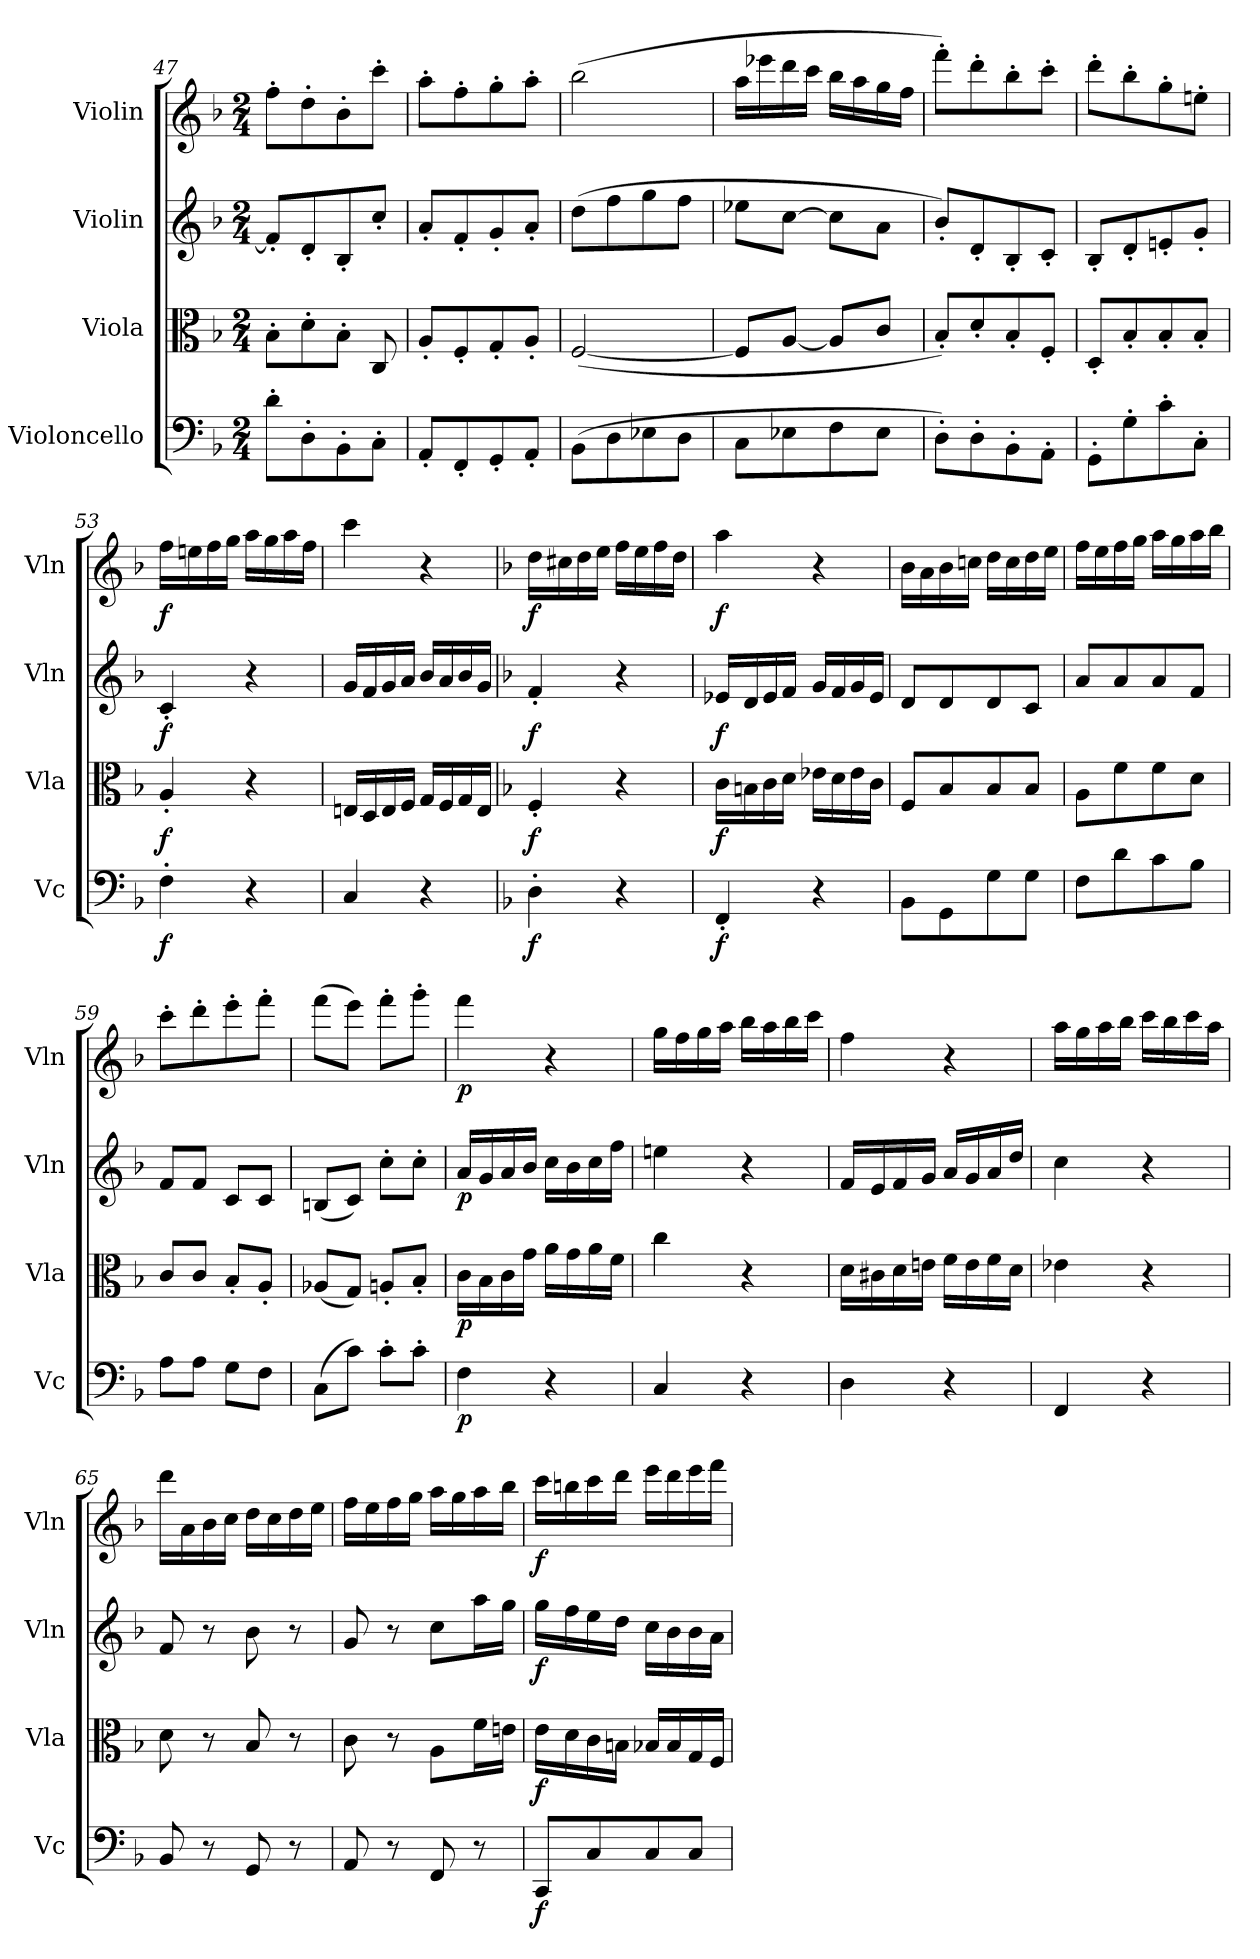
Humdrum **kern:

**kern	**dynam	**kern	**dynam	**kern	**dynam	**kern	**dynam
*part4	*part4	*part3	*part3	*part2	*part2	*part1	*part1
*staff4	*staff4	*staff3	*staff3	*staff2	*staff2	*staff1	*staff1
*I"Violoncello	*	*I"Viola	*	*I"Violin	*	*I"Violin	*
*I'Vc	*	*I'Vla	*	*I'Vln	*	*I'Vln	*
*clefF4	*	*clefC3	*	*clefG2	*	*clefG2	*
*k[b-]	*	*k[b-]	*	*k[b-]	*	*k[b-]	*
*M2/4	*	*M2/4	*	*M2/4	*	*M2/4	*
=47	=47	=47	=47	=47	=47	=47	=47
8d'\L	.	8B-'\L	.	8f'/L]	.	8ff'\L	.
8D'\	.	8d'\	.	8d'/	.	8dd'\	.
8BB-'\	.	8B-'\J	.	8B-'/	.	8b-'\	.
8C'\J	.	8C/	.	8cc'/J	.	8ccc'\J	.
=48	=48	=48	=48	=48	=48	=48	=48
8AA'/L	.	8A'/L	.	8a'/L	.	8aa'\L	.
8FF'/	.	8F'/	.	8f'/	.	8ff'\	.
8GG'/	.	8G'/	.	8g'/	.	8gg'\	.
8AA'/J	.	8A'/J	.	8a'/J	.	8aa'\J	.
=49	=49	=49	=49	=49	=49	=49	=49
(8BB-\L	.	([2F/	.	(8dd\L	.	(2bb-\	.
8D\	.	.	.	8ff\	.	.	.
8E-X\	.	.	.	8gg\	.	.	.
8D\J	.	.	.	8ff\J	.	.	.
=50	=50	=50	=50	=50	=50	=50	=50
8C\L	.	8F/L]	.	8ee-X\L	.	16aa\LL	.
.	.	.	.	.	.	16eee-X\	.
8E-X\	.	[8A/J	.	[8cc\J	.	16ddd\	.
.	.	.	.	.	.	16ccc\JJ	.
8F\	.	8A/L]	.	8cc\L]	.	16bb-\LL	.
.	.	.	.	.	.	16aa\	.
8E-\J	.	8c/J	.	8a\J	.	16gg\	.
.	.	.	.	.	.	16ff\JJ	.
=51	=51	=51	=51	=51	=51	=51	=51
8D'\L)	.	8B-'/L)	.	8b-'/L)	.	8fff'\L)	.
8D'\	.	8d'/	.	8d'/	.	8ddd'\	.
8BB-'\	.	8B-'/	.	8B-'/	.	8bb-'\	.
8AA'\J	.	8F'/J	.	8c'/J	.	8ccc'\J	.
=52	=52	=52	=52	=52	=52	=52	=52
8GG'\L	.	8D'/L	.	8B-'/L	.	8ddd'\L	.
8G'\	.	8B-'/	.	8d'/	.	8bb-'\	.
8c'\	.	8B-'/	.	8en'/	.	8gg'\	.
8C'\J	.	8B-'/J	.	8g'/J	.	8een'\J	.
=53	=53	=53	=53	=53	=53	=53	=53
4F'\	f	4A'/	f	4c'/	f	16ff\LL	f
.	.	.	.	.	.	16een\	.
.	.	.	.	.	.	16ff\	.
.	.	.	.	.	.	16gg\JJ	.
4r	.	4r	.	4r	.	16aa\LL	.
.	.	.	.	.	.	16gg\	.
.	.	.	.	.	.	16aa\	.
.	.	.	.	.	.	16ff\JJ	.
=54	=54	=54	=54	=54	=54	=54	=54
4C/	.	16En/LL	.	16g/LL	.	4ccc\	.
.	.	16D/	.	16f/	.	.	.
.	.	16E/	.	16g/	.	.	.
.	.	16F/JJ	.	16a/JJ	.	.	.
4r	.	16G/LL	.	16b-/LL	.	4r	.
.	.	16F/	.	16a/	.	.	.
.	.	16G/	.	16b-/	.	.	.
.	.	16E/JJ	.	16g/JJ	.	.	.
=55	=55	=55	=55	=55	=55	=55	=55
*k[b-]	*	*k[b-]	*	*k[b-]	*	*k[b-]	*
4D'\	f	4F'/	f	4f'/	f	16dd\LL	f
.	.	.	.	.	.	16cc#X\	.
.	.	.	.	.	.	16dd\	.
.	.	.	.	.	.	16ee\JJ	.
4r	.	4r	.	4r	.	16ff\LL	.
.	.	.	.	.	.	16ee\	.
.	.	.	.	.	.	16ff\	.
.	.	.	.	.	.	16dd\JJ	.
=56	=56	=56	=56	=56	=56	=56	=56
4FF'/	f	16c\LL	f	16e-X/LL	f	4aa\	f
.	.	16Bn\	.	16d/	.	.	.
.	.	16c\	.	16e-/	.	.	.
.	.	16d\JJ	.	16f/JJ	.	.	.
4r	.	16e-X\LL	.	16g/LL	.	4r	.
.	.	16d\	.	16f/	.	.	.
.	.	16e-\	.	16g/	.	.	.
.	.	16c\JJ	.	16e-/JJ	.	.	.
=57	=57	=57	=57	=57	=57	=57	=57
8BB-\L	.	8F/L	.	8d/L	.	16b-\LL	.
.	.	.	.	.	.	16a\	.
8GG\	.	8B-/	.	8d/	.	16b-\	.
.	.	.	.	.	.	16ccn\JJ	.
8G\	.	8B-/	.	8d/	.	16dd\LL	.
.	.	.	.	.	.	16cc\	.
8G\J	.	8B-/J	.	8c/J	.	16dd\	.
.	.	.	.	.	.	16ee\JJ	.
=58	=58	=58	=58	=58	=58	=58	=58
8F\L	.	8A\L	.	8a/L	.	16ff\LL	.
.	.	.	.	.	.	16ee\	.
8d\	.	8f\	.	8a/	.	16ff\	.
.	.	.	.	.	.	16gg\JJ	.
8c\	.	8f\	.	8a/	.	16aa\LL	.
.	.	.	.	.	.	16gg\	.
8B-\J	.	8d\J	.	8f/J	.	16aa\	.
.	.	.	.	.	.	16bb-\JJ	.
=59	=59	=59	=59	=59	=59	=59	=59
8A\L	.	8c/L	.	8f/L	.	8ccc'\L	.
8A\J	.	8c/J	.	8f/J	.	8ddd'\	.
8G\L	.	8B-'/L	.	8c/L	.	8eee'\	.
8F\J	.	8A'/J	.	8c/J	.	8fff'\J	.
=60	=60	=60	=60	=60	=60	=60	=60
(8C\L	.	(8A-X/L	.	(8Bn/L	.	(8fff\L	.
8c\J)	.	8G/J)	.	8c/J)	.	8eee\J)	.
8c'\L	.	8An'/L	.	8cc'\L	.	8fff'\L	.
8c'\J	.	8B-'/J	.	8cc'\J	.	8ggg'\J	.
=61	=61	=61	=61	=61	=61	=61	=61
4F\	p	16c\LL	p	16a/LL	p	4fff\	p
.	.	16B-\	.	16g/	.	.	.
.	.	16c\	.	16a/	.	.	.
.	.	16g\JJ	.	16b-/JJ	.	.	.
4r	.	16a\LL	.	16cc\LL	.	4r	.
.	.	16g\	.	16b-\	.	.	.
.	.	16a\	.	16cc\	.	.	.
.	.	16f\JJ	.	16ff\JJ	.	.	.
=62	=62	=62	=62	=62	=62	=62	=62
4C/	.	4cc\	.	4een\	.	16gg\LL	.
.	.	.	.	.	.	16ff\	.
.	.	.	.	.	.	16gg\	.
.	.	.	.	.	.	16aa\JJ	.
4r	.	4r	.	4r	.	16bb-\LL	.
.	.	.	.	.	.	16aa\	.
.	.	.	.	.	.	16bb-\	.
.	.	.	.	.	.	16ccc\JJ	.
=63	=63	=63	=63	=63	=63	=63	=63
4D\	.	16d\LL	.	16f/LL	.	4ff\	.
.	.	16c#X\	.	16e/	.	.	.
.	.	16d\	.	16f/	.	.	.
.	.	16en\JJ	.	16g/JJ	.	.	.
4r	.	16f\LL	.	16a/LL	.	4r	.
.	.	16e\	.	16g/	.	.	.
.	.	16f\	.	16a/	.	.	.
.	.	16d\JJ	.	16dd/JJ	.	.	.
=64	=64	=64	=64	=64	=64	=64	=64
4FF/	.	4e-X\	.	4cc\	.	16aa\LL	.
.	.	.	.	.	.	16gg\	.
.	.	.	.	.	.	16aa\	.
.	.	.	.	.	.	16bb-\JJ	.
4r	.	4r	.	4r	.	16ccc\LL	.
.	.	.	.	.	.	16bb-\	.
.	.	.	.	.	.	16ccc\	.
.	.	.	.	.	.	16aa\JJ	.
=65	=65	=65	=65	=65	=65	=65	=65
8BB-/	.	8d\	.	8f/	.	16ddd\LL	.
.	.	.	.	.	.	16a\	.
8r	.	8r	.	8r	.	16b-\	.
.	.	.	.	.	.	16cc\JJ	.
8GG/	.	8B-/	.	8b-\	.	16dd\LL	.
.	.	.	.	.	.	16cc\	.
8r	.	8r	.	8r	.	16dd\	.
.	.	.	.	.	.	16ee\JJ	.
=66	=66	=66	=66	=66	=66	=66	=66
8AA/	.	8c\	.	8g/	.	16ff\LL	.
.	.	.	.	.	.	16ee\	.
8r	.	8r	.	8r	.	16ff\	.
.	.	.	.	.	.	16gg\JJ	.
8FF/	.	8A\L	.	8cc\L	.	16aa\LL	.
.	.	.	.	.	.	16gg\	.
8r	.	16f\L	.	16aa\L	.	16aa\	.
.	.	16en\JJ	.	16gg\JJ	.	16bb-\JJ	.
=67	=67	=67	=67	=67	=67	=67	=67
8CC/L	f	16e\LL	f	16gg\LL	f	16ccc\LL	f
.	.	16d\	.	16ff\	.	16bbn\	.
8C/	.	16c\	.	16ee\	.	16ccc\	.
.	.	16Bn\JJ	.	16dd\JJ	.	16ddd\JJ	.
8C/	.	16B-X/LL	.	16cc\LL	.	16eee\LL	.
.	.	16B-/	.	16b-\	.	16ddd\	.
8C/J	.	16G/	.	16b-\	.	16eee\	.
.	.	16F/JJ	.	16a\JJ	.	16fff\JJ	.
=	=	=	=	=	=	=	=
*-	*-	*-	*-	*-	*-	*-	*-
